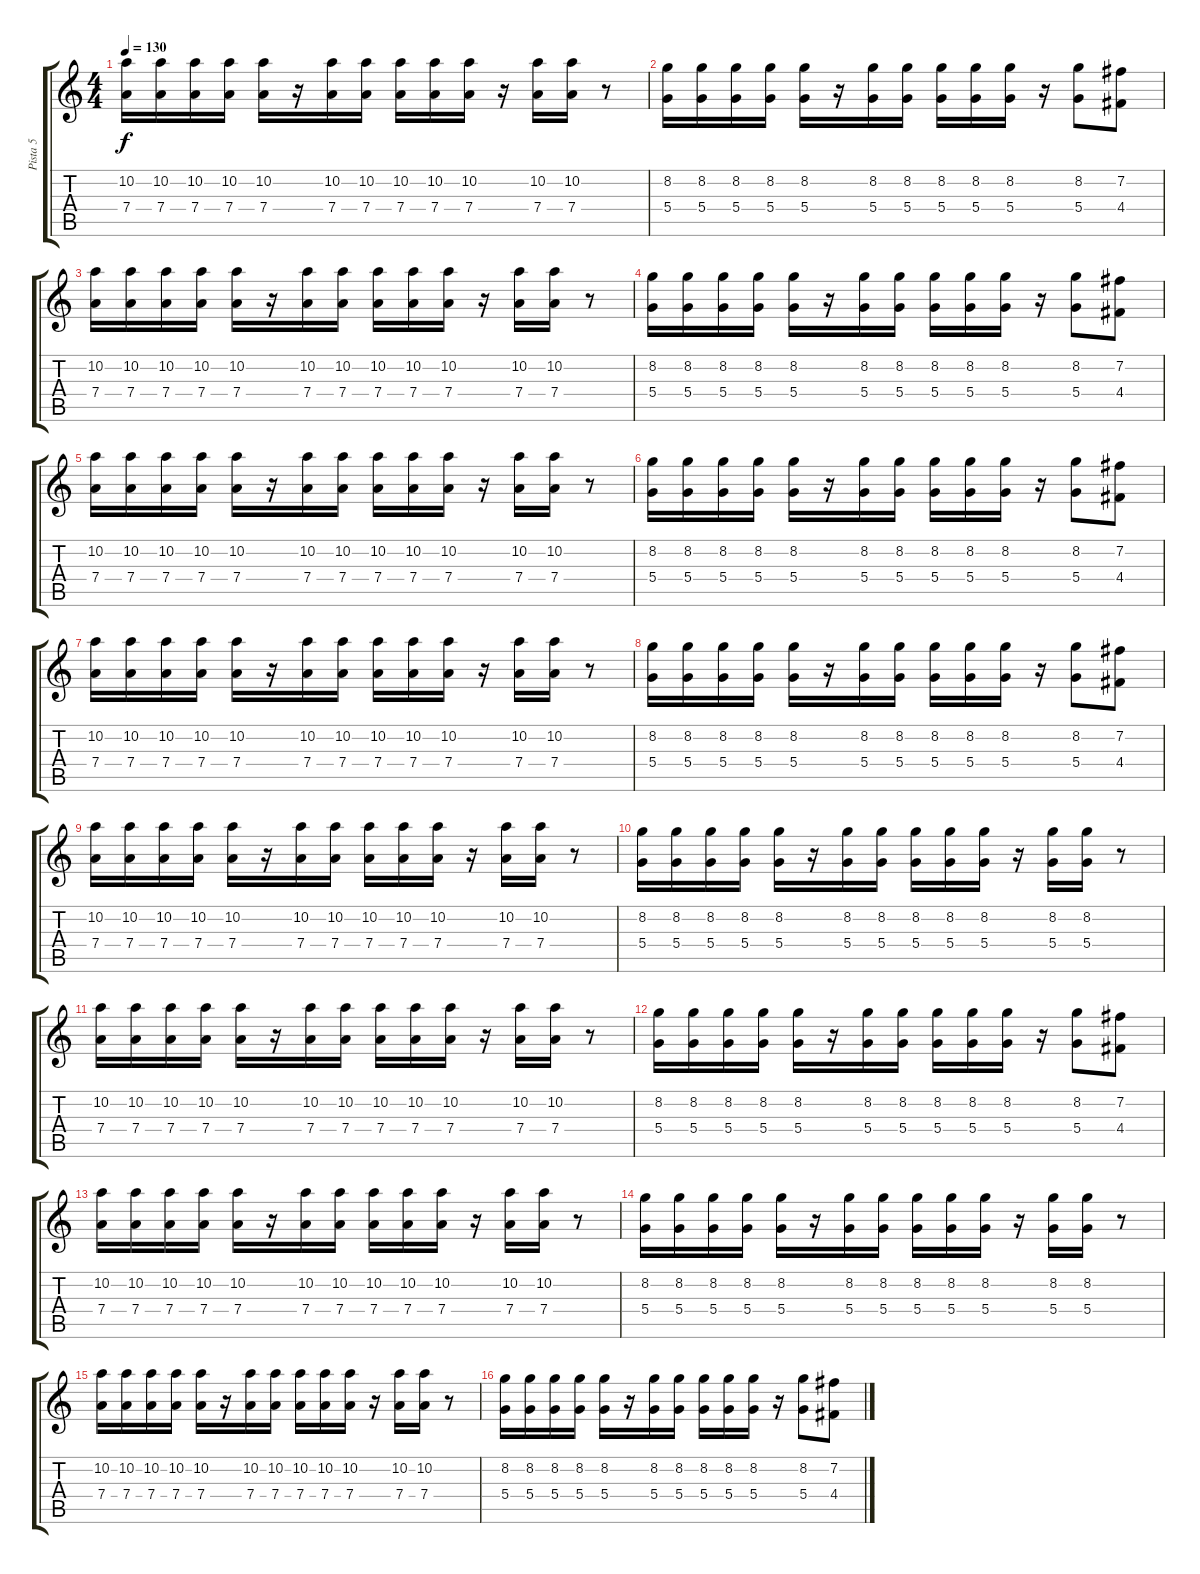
\track ("Pista 5" "Pista 5") {instrument distortionguitar}
\staff {score tabs}
\tuning (E4 B3 G3 D3 A2 E2) {hide}
\ts (4 4)
\tempo 130
\clef g2
\ks c
(10.2 7.4).16{dy f volume 8} (10.2 7.4).16 (10.2 7.4).16 (10.2 7.4).16 (10.2 7.4).16 r.16 (10.2 7.4).16 (10.2 7.4).16 (10.2 7.4).16 (10.2 7.4).16 (10.2 7.4).16 r.16 (10.2 7.4).16 (10.2 7.4).16 r.8 |
(8.2 5.4).16 (8.2 5.4).16 (8.2 5.4).16 (8.2 5.4).16 (8.2 5.4).16 r.16 (8.2 5.4).16 (8.2 5.4).16 (8.2 5.4).16 (8.2 5.4).16 (8.2 5.4).16 r.16 (8.2 5.4).8 (7.2 4.4).8 |
(10.2 7.4).16 (10.2 7.4).16 (10.2 7.4).16 (10.2 7.4).16 (10.2 7.4).16 r.16 (10.2 7.4).16 (10.2 7.4).16 (10.2 7.4).16 (10.2 7.4).16 (10.2 7.4).16 r.16 (10.2 7.4).16 (10.2 7.4).16 r.8 |
(8.2 5.4).16 (8.2 5.4).16 (8.2 5.4).16 (8.2 5.4).16 (8.2 5.4).16 r.16 (8.2 5.4).16 (8.2 5.4).16 (8.2 5.4).16 (8.2 5.4).16 (8.2 5.4).16 r.16 (8.2 5.4).8 (7.2 4.4).8 |
(10.2 7.4).16 (10.2 7.4).16 (10.2 7.4).16 (10.2 7.4).16 (10.2 7.4).16 r.16 (10.2 7.4).16 (10.2 7.4).16 (10.2 7.4).16 (10.2 7.4).16 (10.2 7.4).16 r.16 (10.2 7.4).16 (10.2 7.4).16 r.8 |
(8.2 5.4).16 (8.2 5.4).16 (8.2 5.4).16 (8.2 5.4).16 (8.2 5.4).16 r.16 (8.2 5.4).16 (8.2 5.4).16 (8.2 5.4).16 (8.2 5.4).16 (8.2 5.4).16 r.16 (8.2 5.4).8 (7.2 4.4).8 |
(10.2 7.4).16 (10.2 7.4).16 (10.2 7.4).16 (10.2 7.4).16 (10.2 7.4).16 r.16 (10.2 7.4).16 (10.2 7.4).16 (10.2 7.4).16 (10.2 7.4).16 (10.2 7.4).16 r.16 (10.2 7.4).16 (10.2 7.4).16 r.8 |
(8.2 5.4).16 (8.2 5.4).16 (8.2 5.4).16 (8.2 5.4).16 (8.2 5.4).16 r.16 (8.2 5.4).16 (8.2 5.4).16 (8.2 5.4).16 (8.2 5.4).16 (8.2 5.4).16 r.16 (8.2 5.4).8 (7.2 4.4).8 |
(10.2 7.4).16{volume 6 balance 16} (10.2 7.4).16 (10.2 7.4).16 (10.2 7.4).16 (10.2 7.4).16 r.16 (10.2 7.4).16 (10.2 7.4).16 (10.2 7.4).16 (10.2 7.4).16 (10.2 7.4).16 r.16 (10.2 7.4).16 (10.2 7.4).16 r.8 |
(8.2 5.4).16 (8.2 5.4).16 (8.2 5.4).16 (8.2 5.4).16 (8.2 5.4).16 r.16 (8.2 5.4).16 (8.2 5.4).16 (8.2 5.4).16 (8.2 5.4).16 (8.2 5.4).16 r.16 (8.2 5.4).16 (8.2 5.4).16 r.8 |
(10.2 7.4).16 (10.2 7.4).16 (10.2 7.4).16 (10.2 7.4).16 (10.2 7.4).16 r.16 (10.2 7.4).16 (10.2 7.4).16 (10.2 7.4).16 (10.2 7.4).16 (10.2 7.4).16 r.16 (10.2 7.4).16 (10.2 7.4).16 r.8 |
(8.2 5.4).16 (8.2 5.4).16 (8.2 5.4).16 (8.2 5.4).16 (8.2 5.4).16 r.16 (8.2 5.4).16 (8.2 5.4).16 (8.2 5.4).16 (8.2 5.4).16 (8.2 5.4).16 r.16 (8.2 5.4).8 (7.2 4.4).8{balance 0} |
(10.2 7.4).16{volume 6 balance 16} (10.2 7.4).16 (10.2 7.4).16 (10.2 7.4).16 (10.2 7.4).16 r.16 (10.2 7.4).16 (10.2 7.4).16 (10.2 7.4).16 (10.2 7.4).16 (10.2 7.4).16 r.16 (10.2 7.4).16 (10.2 7.4).16 r.8 |
(8.2 5.4).16 (8.2 5.4).16 (8.2 5.4).16 (8.2 5.4).16 (8.2 5.4).16 r.16 (8.2 5.4).16 (8.2 5.4).16 (8.2 5.4).16 (8.2 5.4).16 (8.2 5.4).16 r.16 (8.2 5.4).16 (8.2 5.4).16 r.8 |
(10.2 7.4).16 (10.2 7.4).16 (10.2 7.4).16 (10.2 7.4).16 (10.2 7.4).16 r.16 (10.2 7.4).16 (10.2 7.4).16 (10.2 7.4).16 (10.2 7.4).16 (10.2 7.4).16 r.16 (10.2 7.4).16 (10.2 7.4).16 r.8 |
(8.2 5.4).16 (8.2 5.4).16 (8.2 5.4).16 (8.2 5.4).16 (8.2 5.4).16 r.16 (8.2 5.4).16 (8.2 5.4).16 (8.2 5.4).16 (8.2 5.4).16 (8.2 5.4).16 r.16 (8.2 5.4).8 (7.2 4.4).8{balance 0}
